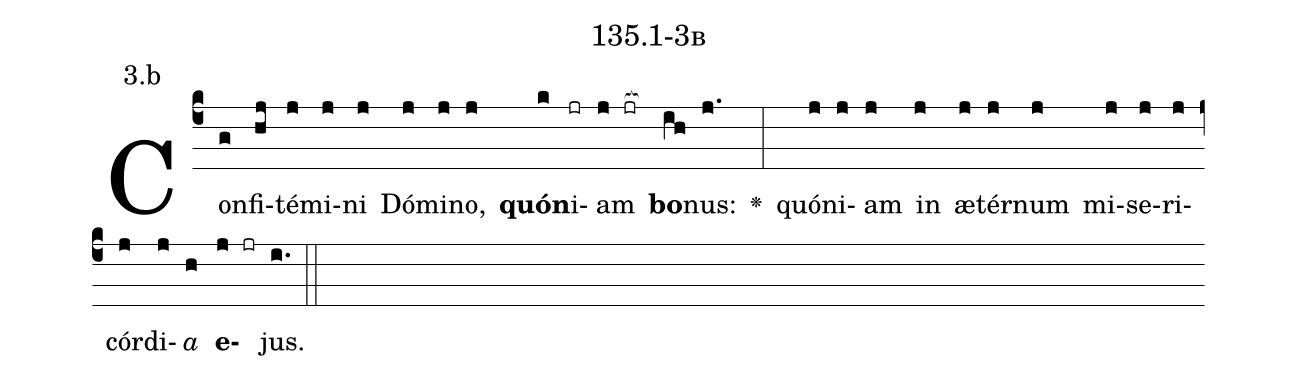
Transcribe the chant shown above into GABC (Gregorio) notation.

name: 135.1-3b;
annotation: 3.b;
%%
(c4)Con(g)fi(hj)té(j)mi(j)ni(j) Dó(j)mi(j)no,(j) <b>quón</b>(k)i(jr)am(j jr[ocb:1{]) <b>bo</b>(ih[ocb:0}])nus:(j.) <v>\greheightstar</v>(:) quón(j)i(j)am(j) in(j) æ(j)tér(j)num(j) mi(j)se(j)ri(j)cór(j)di(j)<i>a</i>(h) <b>e</b>(j jr)jus.(i.) (::)


%E(j) u(j) o(j) u(h) a(j) e.(i.) (::)
